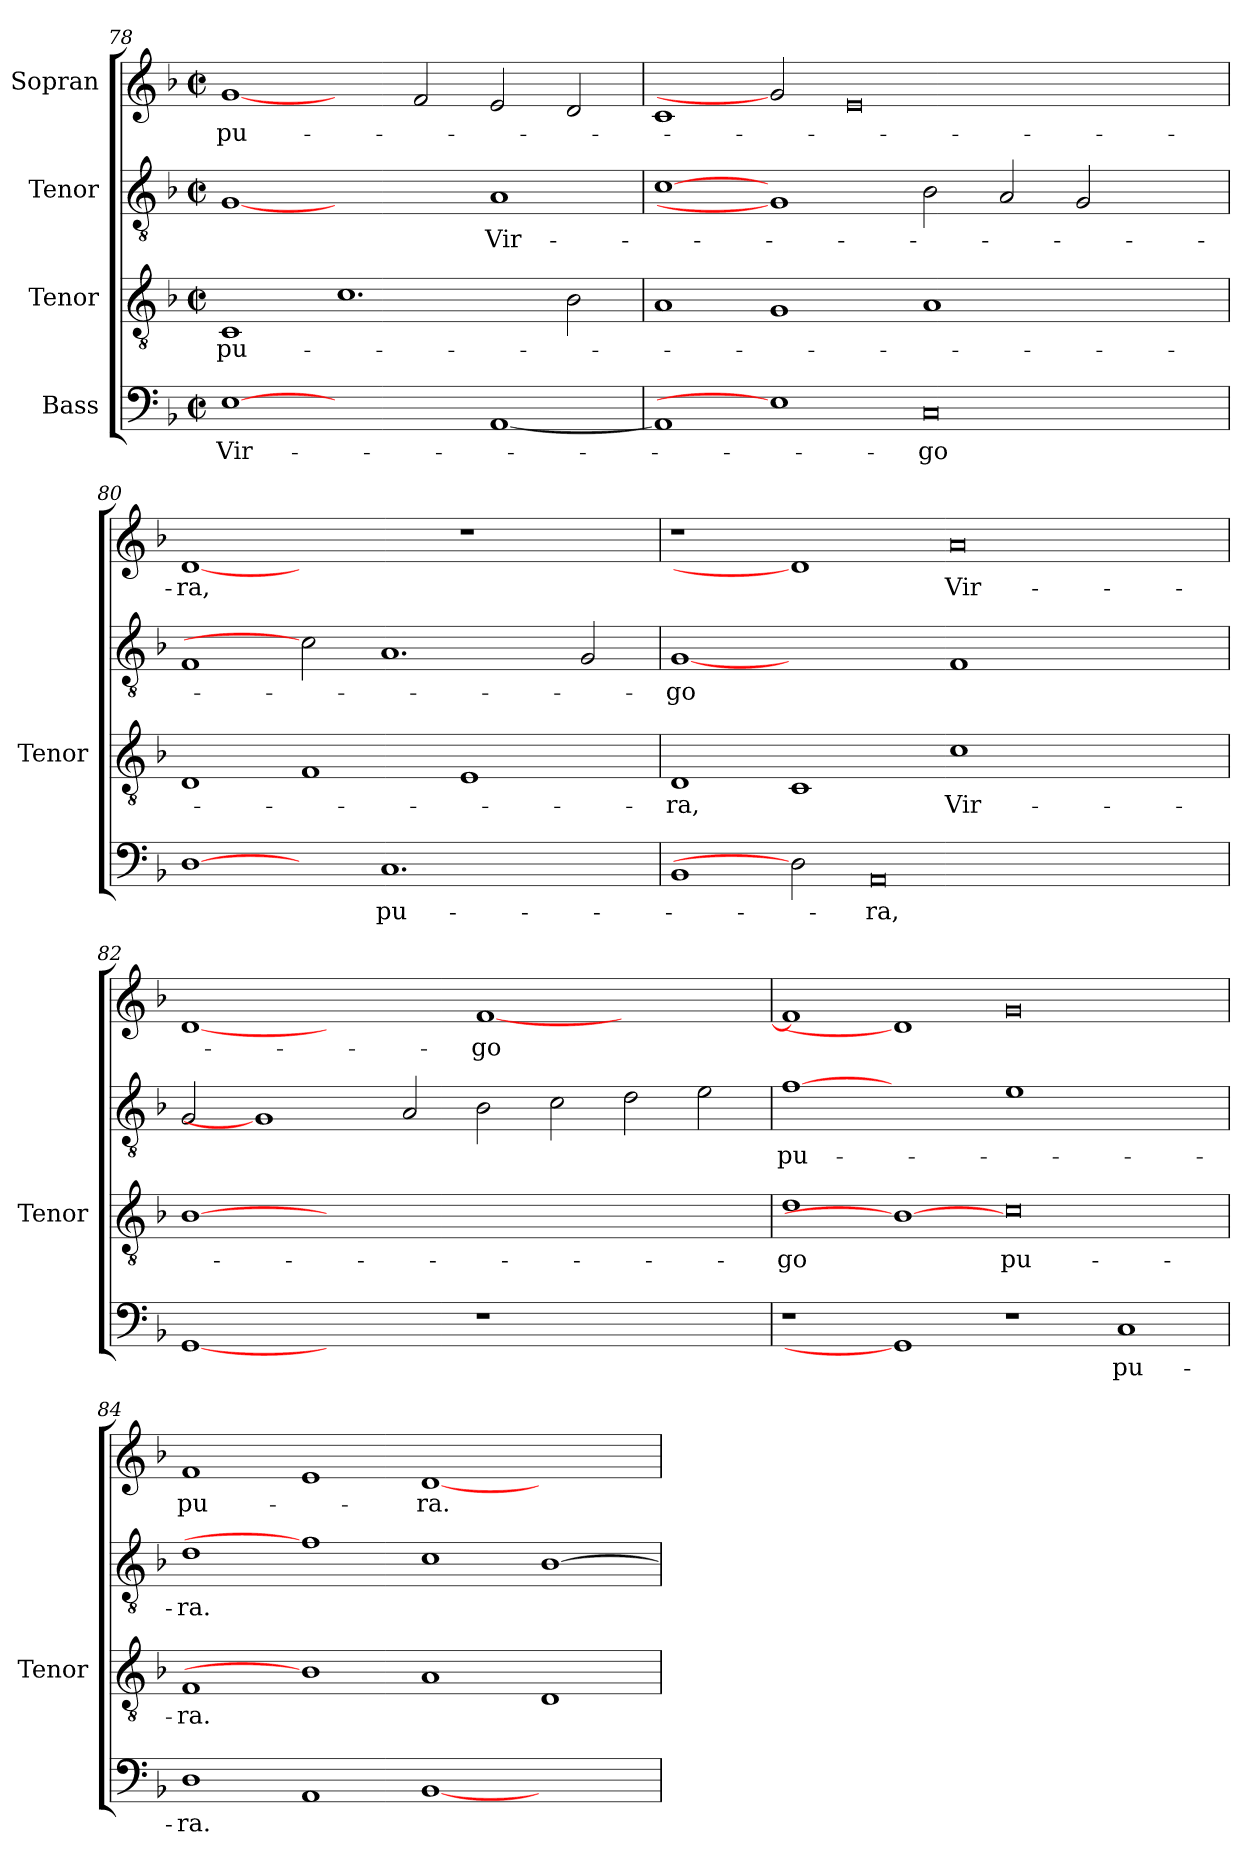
**kern	**text	**kern	**text	**kern	**text	**kern	**text
*part4	*part4	*part3	*part3	*part2	*part2	*part1	*part1
*staff4	*staff4	*staff3	*staff3	*staff2	*staff2	*staff1	*staff1
*I"Bass	*	*I"Tenor	*	*I"Tenor	*	*I"Sopran	*
*	*	*I'Tenor	*	*	*	*	*
*clefF4	*	*clefGv2	*	*clefGv2	*	*clefG2	*
*	*	*ITrd7c12	*	*ITrd7c12	*	*	*
*k[b-]	*	*k[b-]	*	*k[b-]	*	*k[b-]	*
*F:	*	*F:	*	*F:	*	*F:	*
*M2/2	*	*M2/2	*	*M2/2	*	*M2/2	*
*met(c|)	*	*met(c|)	*	*met(c|)	*	*met(c|)	*
=78	=78	=78	=78	=78	=78	=78	=78
!	!LO:LY:b:color=#000000	!	!	!	!	!	!
!	!	!	!LO:LY:b:color=#000000	!	!	!	!
!	!	!	!	!	!	!	!LO:LY:b:color=#000000
[1Ei	Vir-	1CCi	pu-	[1GGi	.	[1gi	pu-
1ryy	.	1.Ci	.	1ryy	.	2ryy	.
.	.	.	.	.	.	2fi/	.
!	!	!	!	!	!LO:LY:b:color=#000000	!	!
[<1AAi	.	.	.	1AAi	Vir-	2ei/	.
.	.	2BB-i\	.	.	.	2di/	.
=79	=79	=79	=79	=79	=79	=79	=79
1AAi]	.	1AAi	.	[1Ci	.	1ci	.
1Ei]	.	1GGi	.	1GGi]	.	2gi]	.
.	.	.	.	.	.	0ei	.
!	!LO:LY:b:color=#000000	!	!	!	!	!	!
0Ci	-go	1AAi	.	2BB-i\	.	.	.
.	.	.	.	2AAi/	.	.	.
.	.	1ryy	.	2GGi/	.	.	.
.	.	.	.	2ryy	.	2ryy	.
=80	=80	=80	=80	=80	=80	=80	=80
!	!	!	!	!	!	!	!LO:LY:b:color=#000000
[1Di	.	1DDi	.	1FFi	.	[1di	-ra,
2ryy	.	1FFi	.	2Ci]	.	1ryy	.
!	!LO:LY:b:color=#000000	!	!	!	!	!	!
1.Ci	pu-	.	.	1.AAi	.	.	.
.	.	1EEi	.	.	.	1r	.
2ryy	.	2ryy	.	2GGi/	.	2ryy	.
=81	=81	=81	=81	=81	=81	=81	=81
!	!	!	!LO:LY:b:color=#000000	!	!	!	!
!	!	!	!	!	!LO:LY:b:color=#000000	!	!
1BB-i	.	1DDi	-ra,	[1GGi	-go	1r	.
2Di]	.	1CCi	.	1ryy	.	1di]	.
!	!LO:LY:b:color=#000000	!	!	!	!	!	!
0AAi	-ra,	.	.	.	.	.	.
!	!	!	!LO:LY:b:color=#000000	!	!	!	!
!	!	!	!	!	!	!	!LO:LY:b:color=#000000
.	.	1Ci	Vir-	1FFi	.	0ai	Vir-
.	.	1ryy	.	1ryy	.	.	.
2ryy	.	.	.	.	.	.	.
!!LO:LB:g=z
=82	=82	=82	=82	=82	=82	=82	=82
[1GGi	.	[1BB-i	.	2GGi/	.	[1di	.
.	.	.	.	1GGi]	.	.	.
1ryy	.	0.ryy	.	.	.	1ryy	.
.	.	.	.	2AAi/	.	.	.
!	!	!	!	!	!	!	!LO:LY:b:color=#000000
1r	.	.	.	2BB-i\	.	[<1fi	-go
.	.	.	.	2Ci\	.	.	.
1ryy	.	.	.	2Di\	.	1ryy	.
.	.	.	.	2Ei\	.	.	.
=83	=83	=83	=83	=83	=83	=83	=83
!	!	!	!LO:LY:b:color=#000000	!	!	!	!
!	!	!	!	!	!LO:LY:b:color=#000000	!	!
1r	.	1Di	-go	[1Fi	pu-	1fi]	.
1GGi]	.	1BB-i_	.	1ryy	.	1di]	.
!	!	!	!LO:LY:b:color=#000000	!	!	!	!
1r	.	0Ci	pu-	1Ei	.	0gi	.
!	!LO:LY:b:color=#000000	!	!	!	!	!	!
1Ci	pu-	.	.	1ryy	.	.	.
=84	=84	=84	=84	=84	=84	=84	=84
!	!LO:LY:b:color=#000000	!	!	!	!	!	!
!	!	!	!LO:LY:b:color=#000000	!	!	!	!
!	!	!	!	!	!LO:LY:b:color=#000000	!	!
!	!	!	!	!	!	!	!LO:LY:b:color=#000000
1Di	-ra.	1FFi	-ra.	1Di	-ra.	1fi	pu-
1AAi	.	1BB-i]	.	1Fi]	.	1ei	.
!	!	!	!	!	!	!	!LO:LY:b:color=#000000
[<1BB-i	.	1AAi	.	1Ci	.	[<1di	-ra.
1ryy	.	1DDi	.	[>1BB-i	.	1ryy	.
=	=	=	=	=	=	=	=
*-	*-	*-	*-	*-	*-	*-	*-
